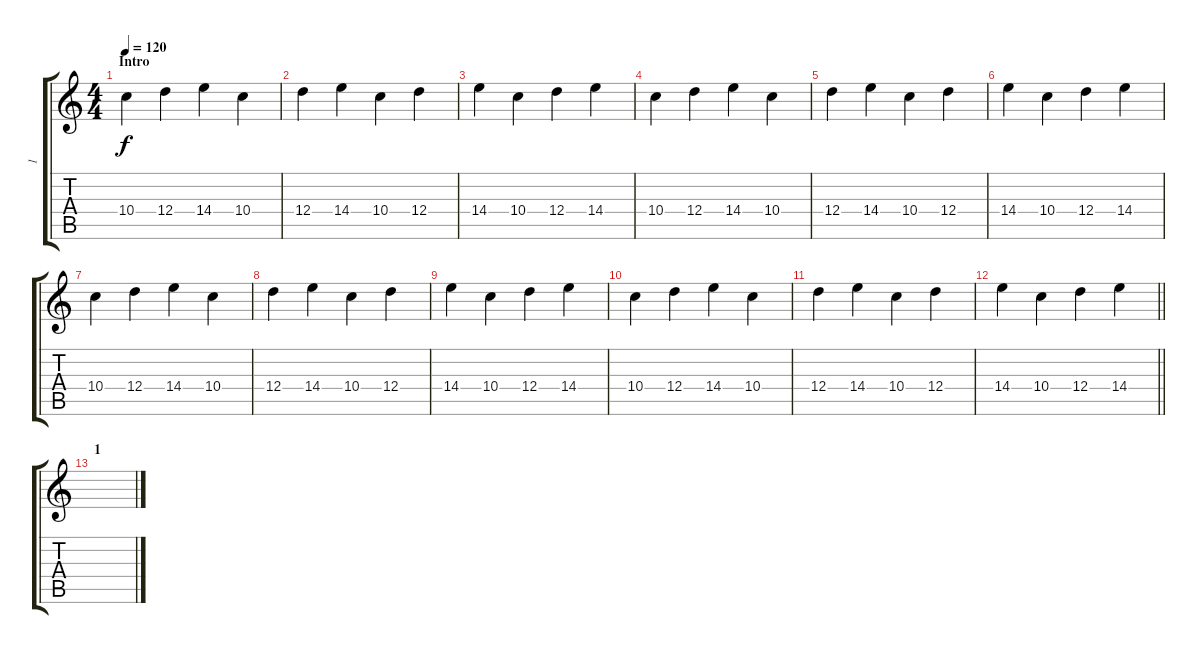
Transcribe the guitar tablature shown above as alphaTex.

\track ("1" "1") {instrument banjo}
\staff {score tabs}
\tuning (E4 B3 G3 D3 A2 E2) {hide}
\displaytranspose 12
\ts (4 4)
\section ("" "Intro")
\tempo 120
\clef g2
\ks c
10.4.4{dy f instrument banjo} 12.4.4 14.4.4 10.4.4 |
12.4.4 14.4.4 10.4.4 12.4.4 |
14.4.4 10.4.4 12.4.4 14.4.4 |
10.4.4 12.4.4 14.4.4 10.4.4 |
12.4.4 14.4.4 10.4.4 12.4.4 |
14.4.4 10.4.4 12.4.4 14.4.4 |
10.4.4 12.4.4 14.4.4 10.4.4 |
12.4.4 14.4.4 10.4.4 12.4.4 |
14.4.4 10.4.4 12.4.4 14.4.4 |
10.4.4 12.4.4 14.4.4 10.4.4 |
12.4.4 14.4.4 10.4.4 12.4.4 |
\barLineRight lightlight
14.4.4 10.4.4 12.4.4 14.4.4 |
\section ("" "1")
